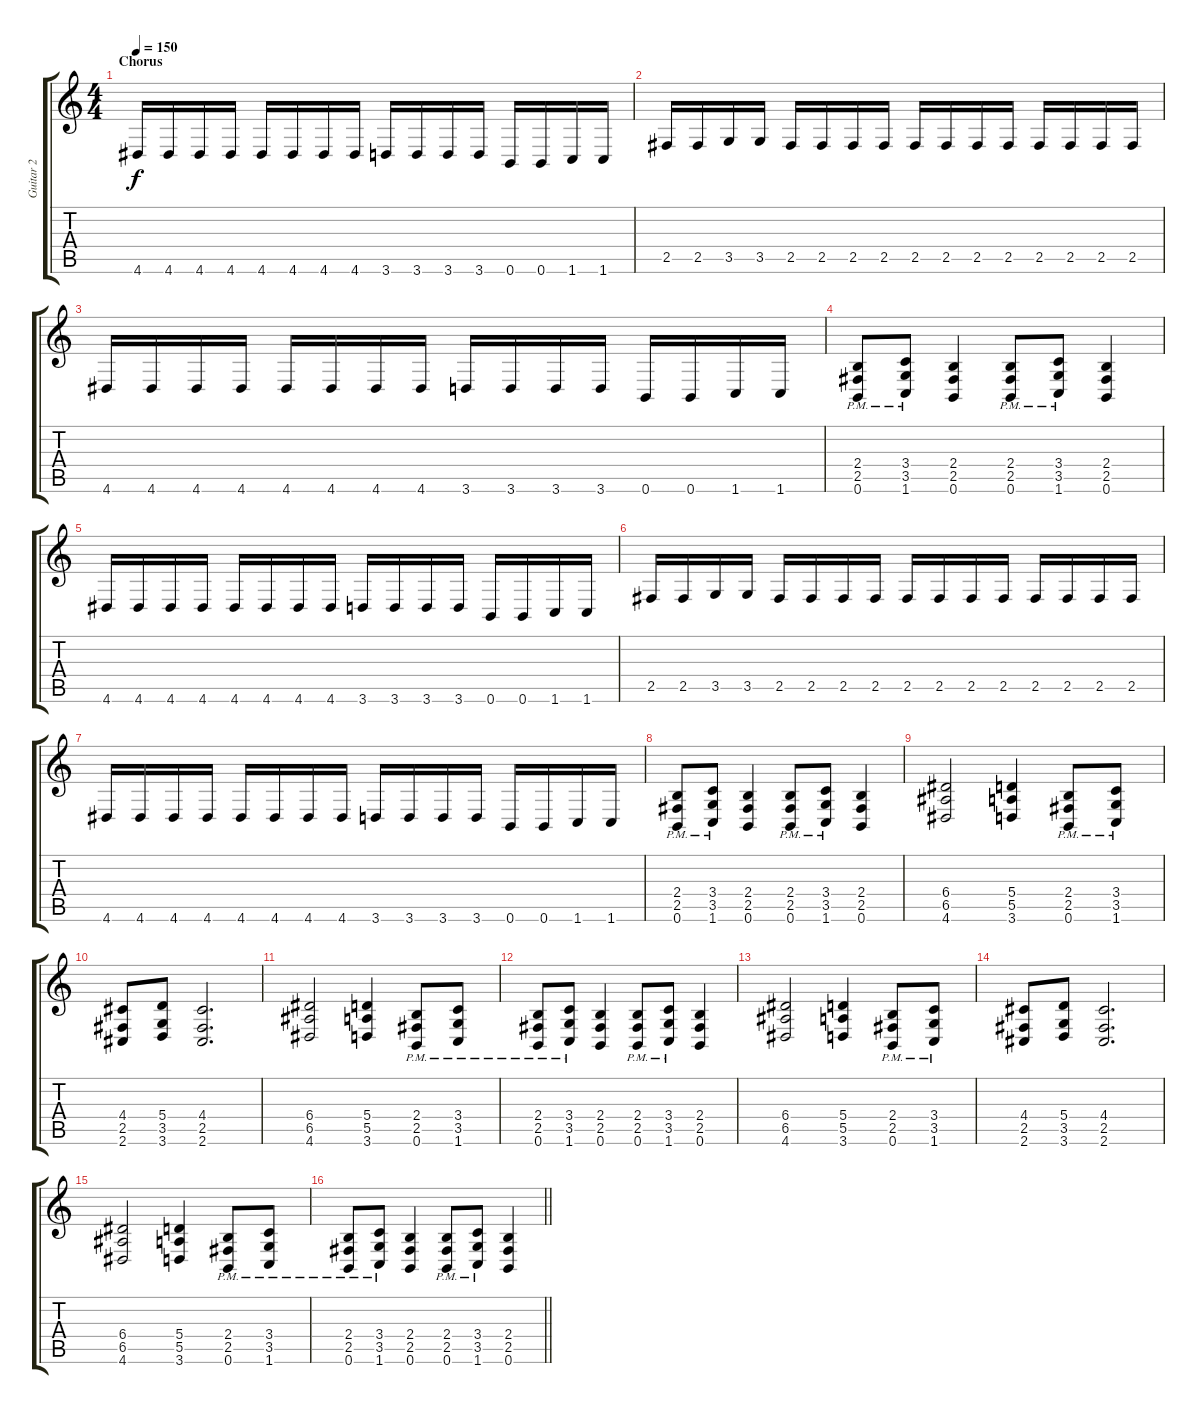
\track ("Guitar 2" "Guitar 2") {instrument distortionguitar}
\staff {score tabs}
\tuning (B3 Gb3 D3 A2 E2 B1) {hide}
\ts (4 4)
\section ("" "Chorus ")
\tempo 150
\clef g2
\ks c
4.6.16{dy f} 4.6.16 4.6.16 4.6.16 4.6.16 4.6.16 4.6.16 4.6.16 3.6.16 3.6.16 3.6.16 3.6.16 0.6.16 0.6.16 1.6.16 1.6.16 |
2.5.16 2.5.16 3.5.16 3.5.16 2.5.16 2.5.16 2.5.16 2.5.16 2.5.16 2.5.16 2.5.16 2.5.16 2.5.16 2.5.16 2.5.16 2.5.16 |
4.6.16 4.6.16 4.6.16 4.6.16 4.6.16 4.6.16 4.6.16 4.6.16 3.6.16 3.6.16 3.6.16 3.6.16 0.6.16 0.6.16 1.6.16 1.6.16 |
(2.4{pm} 2.5{pm} 0.6{pm}).8 (3.4{pm} 3.5{pm} 1.6{pm}).8 (2.4 2.5 0.6).4 (2.4{pm} 2.5{pm} 0.6{pm}).8 (3.4{pm} 3.5{pm} 1.6{pm}).8 (2.4 2.5 0.6).4 |
4.6.16 4.6.16 4.6.16 4.6.16 4.6.16 4.6.16 4.6.16 4.6.16 3.6.16 3.6.16 3.6.16 3.6.16 0.6.16 0.6.16 1.6.16 1.6.16 |
2.5.16 2.5.16 3.5.16 3.5.16 2.5.16 2.5.16 2.5.16 2.5.16 2.5.16 2.5.16 2.5.16 2.5.16 2.5.16 2.5.16 2.5.16 2.5.16 |
4.6.16 4.6.16 4.6.16 4.6.16 4.6.16 4.6.16 4.6.16 4.6.16 3.6.16 3.6.16 3.6.16 3.6.16 0.6.16 0.6.16 1.6.16 1.6.16 |
(2.4{pm} 2.5{pm} 0.6{pm}).8 (3.4{pm} 3.5{pm} 1.6{pm}).8 (2.4 2.5 0.6).4 (2.4{pm} 2.5{pm} 0.6{pm}).8 (3.4{pm} 3.5{pm} 1.6{pm}).8 (2.4 2.5 0.6).4 |
(6.4 6.5 4.6).2 (5.4 5.5 3.6).4 (2.4{pm} 2.5{pm} 0.6{pm}).8 (3.4{pm} 3.5{pm} 1.6{pm}).8 |
(4.4 2.5 2.6).8 (5.4 3.5 3.6).8 (4.4 2.5 2.6).2{d} |
(6.4 6.5 4.6).2 (5.4 5.5 3.6).4 (2.4{pm} 2.5{pm} 0.6{pm}).8 (3.4{pm} 3.5{pm} 1.6{pm}).8 |
(2.4{pm} 2.5{pm} 0.6{pm}).8 (3.4{pm} 3.5{pm} 1.6{pm}).8 (2.4 2.5 0.6).4 (2.4{pm} 2.5{pm} 0.6{pm}).8 (3.4{pm} 3.5{pm} 1.6{pm}).8 (2.4 2.5 0.6).4 |
(6.4 6.5 4.6).2 (5.4 5.5 3.6).4 (2.4{pm} 2.5{pm} 0.6{pm}).8 (3.4{pm} 3.5{pm} 1.6{pm}).8 |
(4.4 2.5 2.6).8 (5.4 3.5 3.6).8 (4.4 2.5 2.6).2{d} |
(6.4 6.5 4.6).2 (5.4 5.5 3.6).4 (2.4{pm} 2.5{pm} 0.6{pm}).8 (3.4{pm} 3.5{pm} 1.6{pm}).8 |
\barLineRight lightlight
(2.4{pm} 2.5{pm} 0.6{pm}).8 (3.4{pm} 3.5{pm} 1.6{pm}).8 (2.4 2.5 0.6).4 (2.4{pm} 2.5{pm} 0.6{pm}).8 (3.4{pm} 3.5{pm} 1.6{pm}).8 (2.4 2.5 0.6).4
